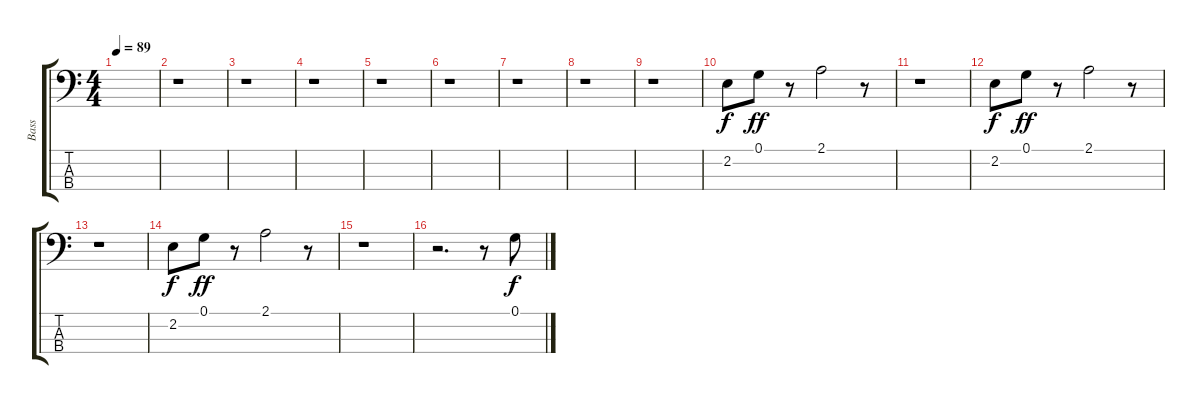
\track ("Bass" "Bass") {instrument electricbassfinger}
\staff {score tabs}
\tuning (G2 D2 A1 E1) {hide}
\ts (4 4)
\tempo 89
\clef f4
\ks c
|
r.1 |
r.1 |
r.1 |
r.1 |
r.1 |
r.1 |
r.1 |
r.1 |
2.2.8 0.1.8{dy ff} r.8 2.1.2 r.8 |
r.1 |
2.2.8{dy f} 0.1.8{dy ff} r.8 2.1.2 r.8 |
r.1 |
2.2.8{dy f} 0.1.8{dy ff} r.8 2.1.2 r.8 |
r.1 |
r.2{d} r.8 0.1.8{dy f}
